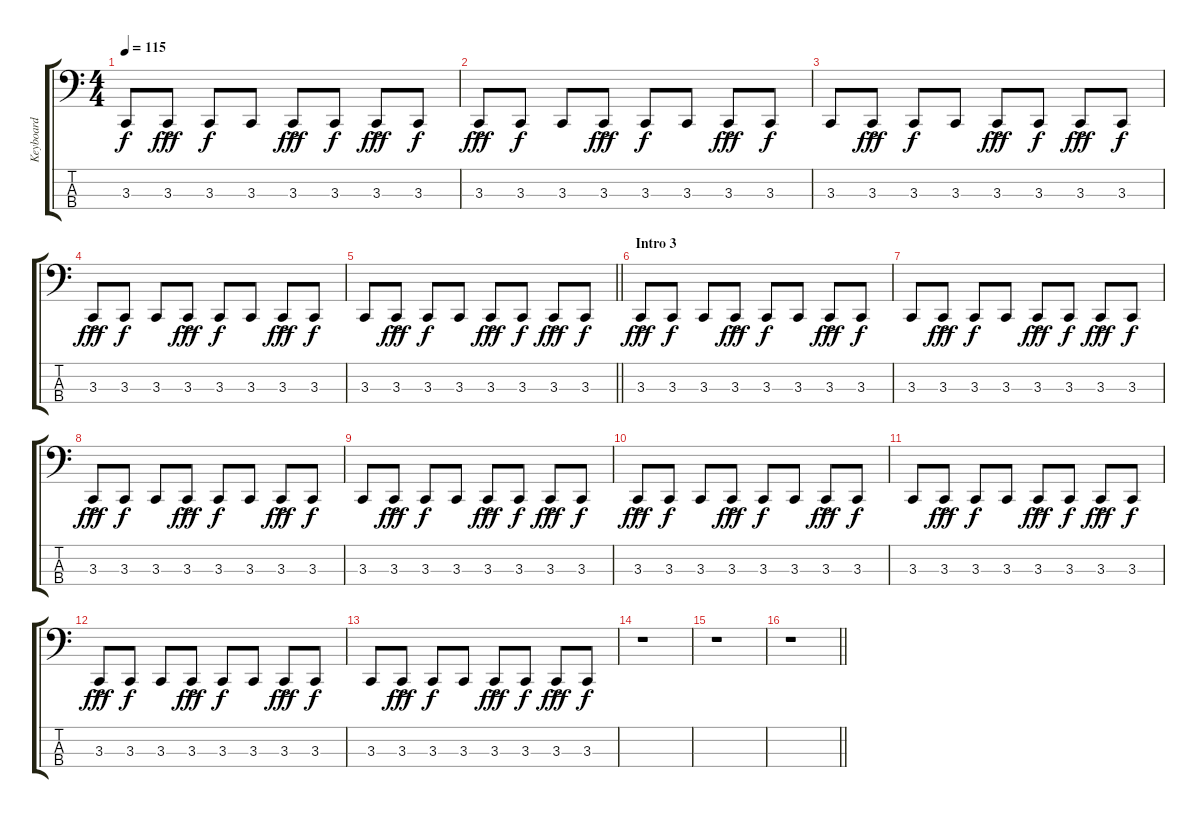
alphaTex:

\track ("Keyboard" "Keyboard") {instrument stringensemble1}
\staff {score tabs}
\tuning (G2 D2 A1 E1) {hide}
\ts (4 4)
\tempo 115
\clef f4
\ks c
3.3.8{dy f} 3.3{ac}.8{dy fff} 3.3.8{dy f} 3.3.8 3.3{ac}.8{dy fff} 3.3.8{dy f} 3.3{ac}.8{dy fff} 3.3.8{dy f} |
3.3{ac}.8{dy fff} 3.3.8{dy f} 3.3.8 3.3{ac}.8{dy fff} 3.3.8{dy f} 3.3.8 3.3{ac}.8{dy fff} 3.3.8{dy f} |
3.3.8 3.3{ac}.8{dy fff} 3.3.8{dy f} 3.3.8 3.3{ac}.8{dy fff} 3.3.8{dy f} 3.3{ac}.8{dy fff} 3.3.8{dy f} |
3.3{ac}.8{dy fff} 3.3.8{dy f} 3.3.8 3.3{ac}.8{dy fff} 3.3.8{dy f} 3.3.8 3.3{ac}.8{dy fff} 3.3.8{dy f} |
\barLineRight lightlight
3.3.8 3.3{ac}.8{dy fff} 3.3.8{dy f} 3.3.8 3.3{ac}.8{dy fff} 3.3.8{dy f} 3.3{ac}.8{dy fff} 3.3.8{dy f} |
\section ("" "Intro 3")
3.3{ac}.8{dy fff} 3.3.8{dy f} 3.3.8 3.3{ac}.8{dy fff} 3.3.8{dy f} 3.3.8 3.3{ac}.8{dy fff} 3.3.8{dy f} |
3.3.8 3.3{ac}.8{dy fff} 3.3.8{dy f} 3.3.8 3.3{ac}.8{dy fff} 3.3.8{dy f} 3.3{ac}.8{dy fff} 3.3.8{dy f} |
3.3{ac}.8{dy fff} 3.3.8{dy f} 3.3.8 3.3{ac}.8{dy fff} 3.3.8{dy f} 3.3.8 3.3{ac}.8{dy fff} 3.3.8{dy f} |
3.3.8 3.3{ac}.8{dy fff} 3.3.8{dy f} 3.3.8 3.3{ac}.8{dy fff} 3.3.8{dy f} 3.3{ac}.8{dy fff} 3.3.8{dy f} |
3.3{ac}.8{dy fff} 3.3.8{dy f} 3.3.8 3.3{ac}.8{dy fff} 3.3.8{dy f} 3.3.8 3.3{ac}.8{dy fff} 3.3.8{dy f} |
3.3.8 3.3{ac}.8{dy fff} 3.3.8{dy f} 3.3.8 3.3{ac}.8{dy fff} 3.3.8{dy f} 3.3{ac}.8{dy fff} 3.3.8{dy f} |
3.3{ac}.8{dy fff} 3.3.8{dy f} 3.3.8 3.3{ac}.8{dy fff} 3.3.8{dy f} 3.3.8 3.3{ac}.8{dy fff} 3.3.8{dy f} |
3.3.8 3.3{ac}.8{dy fff} 3.3.8{dy f} 3.3.8 3.3{ac}.8{dy fff} 3.3.8{dy f} 3.3{ac}.8{dy fff} 3.3.8{dy f} |
r.1 |
r.1 |
\barLineRight lightlight
r.1
